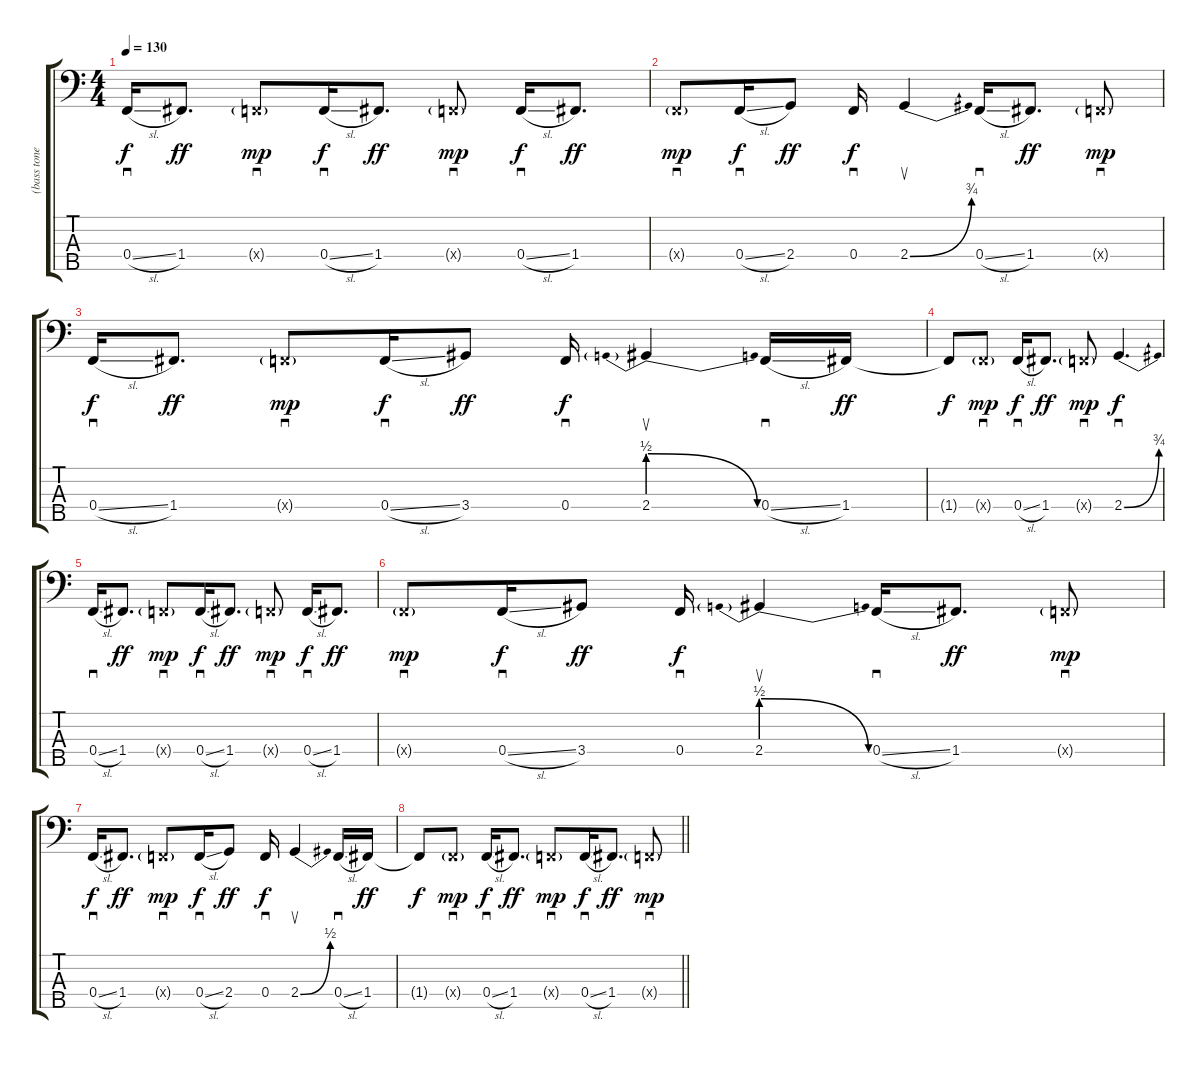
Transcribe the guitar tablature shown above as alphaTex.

\track ("(bass tone)" "(bass tone") {instrument electricbasspick}
\staff {score tabs}
\tuning (Ab2 Eb2 Bb1 F1 C1) {hide}
\ts (4 4)
\tempo 130
\clef f4
\ks c
0.4{sl}.16{sd dy f} 1.4.8{d dy ff} 0.4{g x}.8{sd dy mp} 0.4{sl}.16{sd dy f} 1.4.8{d dy ff} 0.4{g x}.8{sd dy mp} 0.4{sl}.16{sd dy f} 1.4.8{d dy ff} |
0.4{g x}.8{sd dy mp} 0.4{sl}.16{sd dy f} 2.4.8{dy ff} 0.4.16{sd dy f} 2.4{be (bend 0 0 60 3)}.4{su} 0.4{sl}.16{sd} 1.4.8{d dy ff} 0.4{g x}.8{sd dy mp} |
0.4{sl}.16{sd dy f} 1.4.8{d dy ff} 0.4{g x}.8{sd dy mp} 0.4{sl}.16{sd dy f} 3.4.8{dy ff} 0.4.16{sd dy f} 2.4{be (prebendrelease 0 2 60 0)}.4{su} 0.4{sl}.16{sd} 1.4.16{dy ff} |
1.4{t}.8{dy f} 0.4{g x}.8{sd dy mp} 0.4{sl}.16{sd dy f} 1.4.8{d dy ff} 0.4{g x}.8{sd dy mp} 2.4{be (bend 0 0 60 3)}.4{d sd dy f} |
0.4{sl}.16{sd} 1.4.8{d dy ff} 0.4{g x}.8{sd dy mp} 0.4{sl}.16{sd dy f} 1.4.8{d dy ff} 0.4{g x}.8{sd dy mp} 0.4{sl}.16{sd dy f} 1.4.8{d dy ff} |
0.4{g x}.8{sd dy mp} 0.4{sl}.16{sd dy f} 3.4.8{dy ff} 0.4.16{sd dy f} 2.4{be (prebendrelease 0 2 60 0)}.4{su} 0.4{sl}.16{sd} 1.4.8{d dy ff} 0.4{g x}.8{sd dy mp} |
0.4{sl}.16{sd dy f} 1.4.8{d dy ff} 0.4{g x}.8{sd dy mp} 0.4{sl}.16{sd dy f} 2.4.8{dy ff} 0.4.16{sd dy f} 2.4{be (bend 0 0 60 2)}.4{su} 0.4{sl}.16{sd} 1.4.16{dy ff} |
\barLineRight lightlight
1.4{t}.8{dy f} 0.4{g x}.8{sd dy mp} 0.4{sl}.16{sd dy f} 1.4.8{d dy ff} 0.4{g x}.8{sd dy mp} 0.4{sl}.16{sd dy f} 1.4.8{d dy ff} 0.4{g x}.8{sd dy mp}
